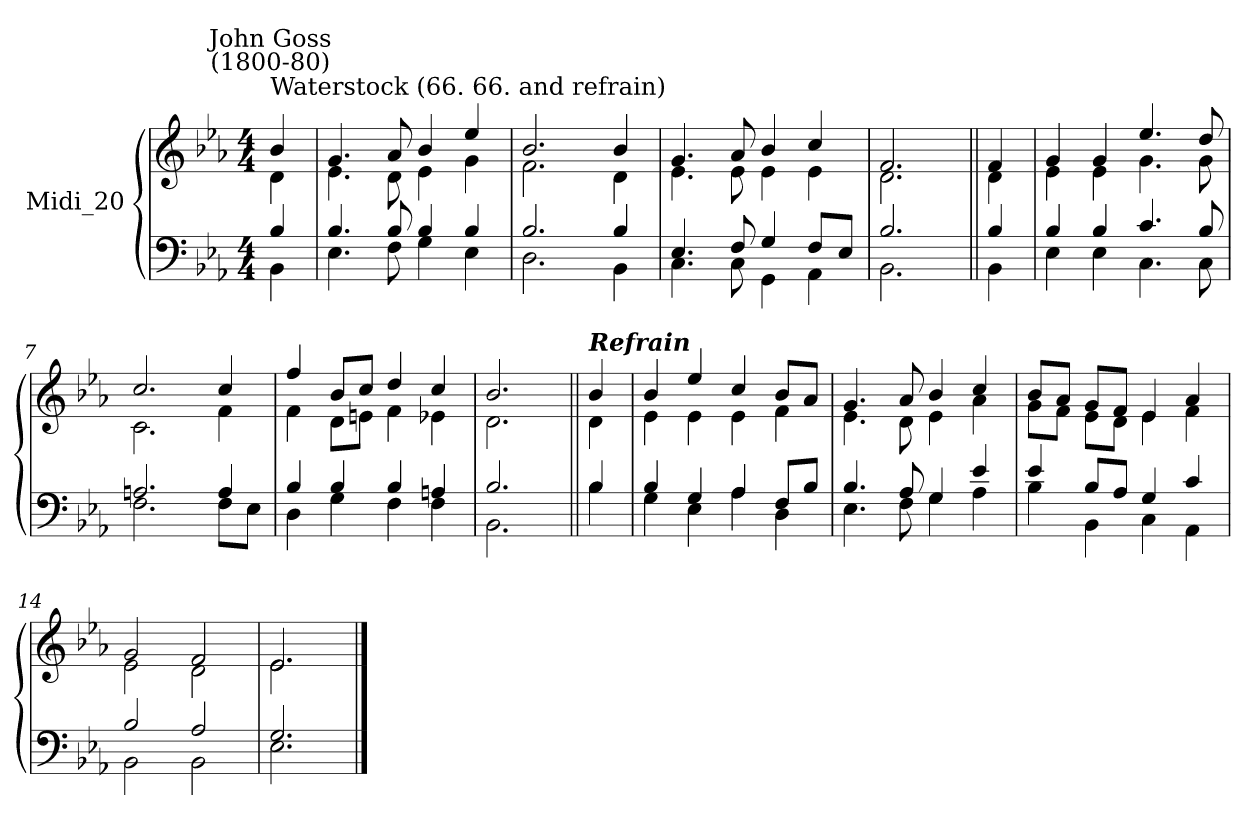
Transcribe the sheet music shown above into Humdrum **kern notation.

**kern	**kern
*part2	*part1
*staff2	*staff1
*I"Midi_20	*I"Midi_20
*clefF4	*clefG2
*k[b-e-a-]	*k[b-e-a-]
*E-:	*E-:
*M4/4	*M4/4
=	=
*^	*^
!	!	!LO:TX:a:t=Waterstock (66. 66. and refrain)	!
!	!	!LO:TX:a:cj:t=John Goss\n(1800-80)	!
4B-/	4BB-\	4b-/	4d\
=1	=1	=1	=1
4.B-/	4.E-\	4.g/	4.e-\
8B-/	8F\	8a-/	8d\
4B-/	4G\	4b-/	4e-\
4B-/	4E-\	4ee-/	4g\
=2	=2	=2	=2
2.B-/	2.D\	2.b-/	2.f\
4B-/	4BB-\	4b-/	4d\
=3	=3	=3	=3
4.E-/	4.C\	4.g/	4.e-\
8F/	8C\	8a-/	8e-\
4G/	4GG\	4b-/	4e-\
8F/L	4AA-\	4cc/	4e-\
8E-/J	.	.	.
=4	=4	=4	=4
2.B-/	2.BB-\	2.f/	2.d\
=5||	=5||	=5||	=5||
4B-/	4BB-\	4f/	4d\
=6	=6	=6	=6
4B-/	4E-\	4g/	4e-\
4B-/	4E-\	4g/	4e-\
4.c/	4.C\	4.ee-/	4.g\
8B-/	8C\	8dd/	8g\
=7	=7	=7	=7
2.An/	2.F\	2.cc/	2.c\
4A/	8F\L	4cc/	4f\
.	8E-\J	.	.
=8	=8	=8	=8
4B-/	4D\	4ff/	4f\
4B-/	4G\	8b-/L	8d\L
.	.	8cc/J	8en\J
4B-/	4F\	4dd/	4f\
4An/	4F\	4cc/	4e-X\
=9	=9	=9	=9
2.B-/	2.BB-\	2.b-/	2.d\
!!LO:LB:g=z	!!
=10||	=10||	=10||	=10||
!	!	!LO:TX:a:Bi:t=Refrain	!
4B-/	4B-\	4b-/	4d\
=11	=11	=11	=11
4B-/	4G\	4b-/	4e-\
4G/	4E-\	4ee-/	4e-\
4A-/	4A-\	4cc/	4e-\
8F/L	4D\	8b-/L	4f\
8B-/J	.	8a-/J	.
=12	=12	=12	=12
4.B-/	4.E-\	4.g/	4.e-\
8A-/	8F\	8a-/	8d\
4G/	4G\	4b-/	4e-\
4e-/	4A-\	4cc/	4a-\
=13	=13	=13	=13
4e-/	4B-\	8b-/L	8g\L
.	.	8a-/J	8f\J
8B-/L	4BB-\	8g/L	8e-\L
8A-/J	.	8f/J	8d\J
4G/	4C\	4e-/	4e-\
4c/	4AA-\	4a-/	4f\
=14	=14	=14	=14
2B-/	2BB-\	2g/	2e-\
2A-/	2BB-\	2f/	2d\
=15	=15	=15	=15
2.G/	2.E-\	2.e-/	2.e-\
*v	*v	*	*
*	*v	*v
==	==
*-	*-
